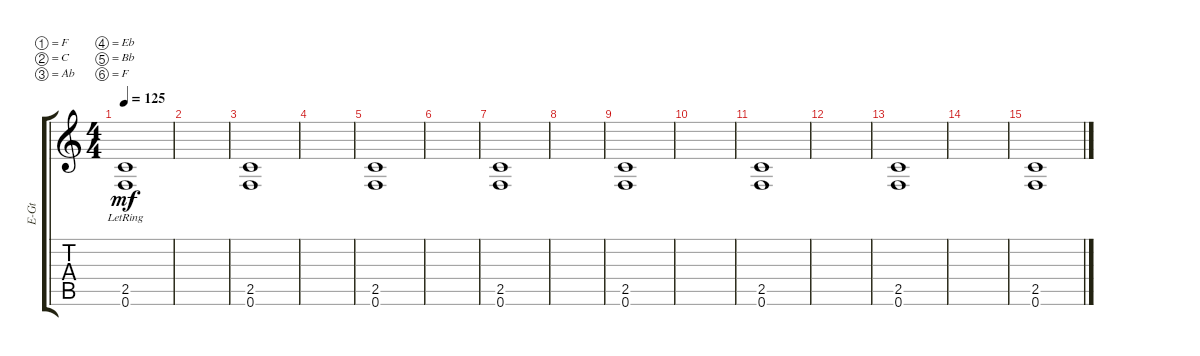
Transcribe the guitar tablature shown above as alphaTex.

\track ("колокол" "E-Gt") {instrument electricguitarclean}
\staff {score tabs}
\tuning (F4 C4 Ab3 Eb3 Bb2 F2)
\ts (4 4)
\tempo 125
\clef g2
\scale
0.485477
\ks c
(0.6{lr} 2.5).1{dy mf instrument electricguitarclean} |
|
\scale
0.257261 (0.6 2.5).1 |
\scale
0.257261 |
\scale
0.333333 (0.6 2.5).1 |
\scale
0.333333 |
\scale
0.333333 (0.6 2.5).1 |
\scale
0.333333 |
\scale
0.333333 (0.6 2.5).1 |
\scale
0.333333 |
\scale
0.333333 (0.6 2.5).1 |
\scale
0.333333 |
\scale
0.333333 (0.6 2.5).1 |
\scale
0.333333 |
\scale
0.333333 (0.6 2.5).1 |
\scale
0.333333
